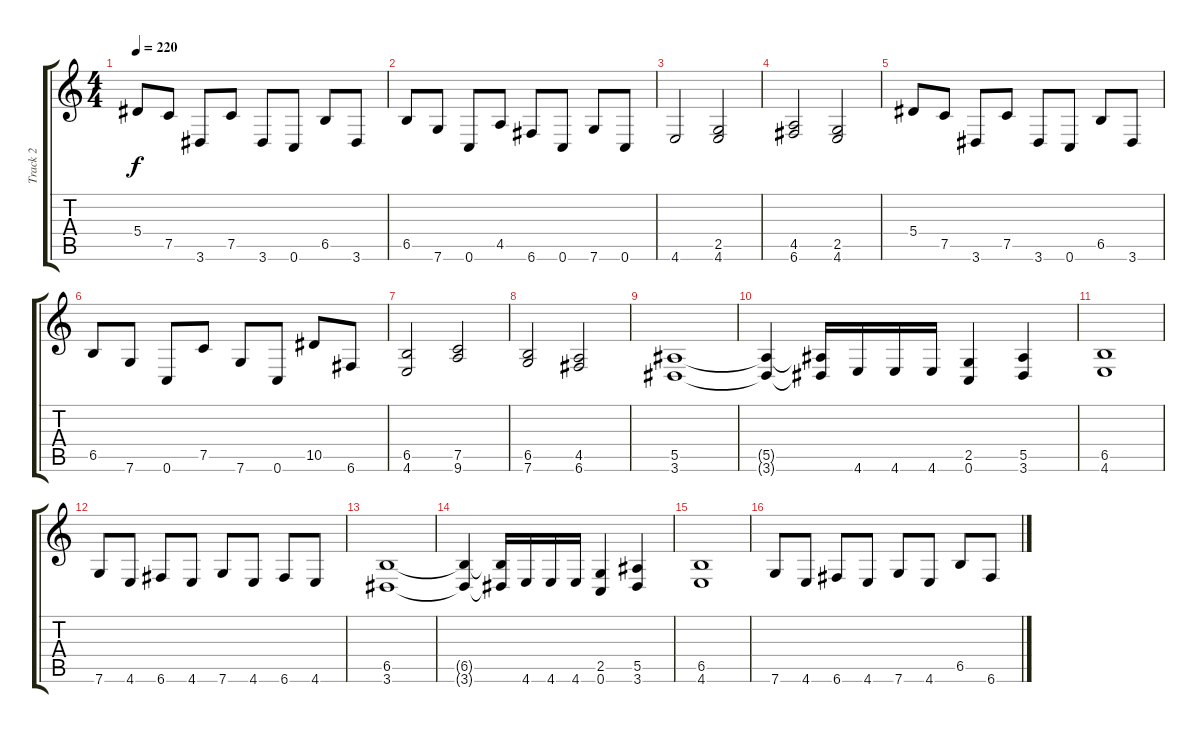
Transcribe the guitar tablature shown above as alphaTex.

\track ("Track 2" "Track 2") {instrument distortionguitar}
\staff {score tabs}
\tuning (C4 G3 Eb3 Bb2 F2 C2) {hide}
\ts (4 4)
\tempo 220
\clef g2
\ks c
5.4.8{dy f} 7.5.8 3.6.8 7.5.8 3.6.8 0.6.8 6.5.8 3.6.8 |
6.5.8 7.6.8 0.6.8 4.5.8 6.6.8 0.6.8 7.6.8 0.6.8 |
4.6.2 (2.5 4.6).2 |
(4.5 6.6).2 (2.5 4.6).2 |
5.4.8 7.5.8 3.6.8 7.5.8 3.6.8 0.6.8 6.5.8 3.6.8 |
6.5.8 7.6.8 0.6.8 7.5.8 7.6.8 0.6.8 10.5.8 6.6.8 |
(6.5 4.6).2 (7.5 9.6).2 |
(6.5 7.6).2 (4.5 6.6).2 |
(5.5 3.6).1 |
(5.5{t} 3.6{t}).4 (5.5{t} 3.6{t}).16 4.6.16 4.6.16 4.6.16 (2.5 0.6).4 (5.5 3.6).4 |
(6.5 4.6).1 |
7.6.8 4.6.8 6.6.8 4.6.8 7.6.8 4.6.8 6.6.8 4.6.8 |
(6.5 3.6).1 |
(6.5{t} 3.6{t}).4 (6.5{t} 3.6{t}).16 4.6.16 4.6.16 4.6.16 (2.5 0.6).4 (5.5 3.6).4 |
(6.5 4.6).1 |
7.6.8 4.6.8 6.6.8 4.6.8 7.6.8 4.6.8 6.5.8 6.6.8
